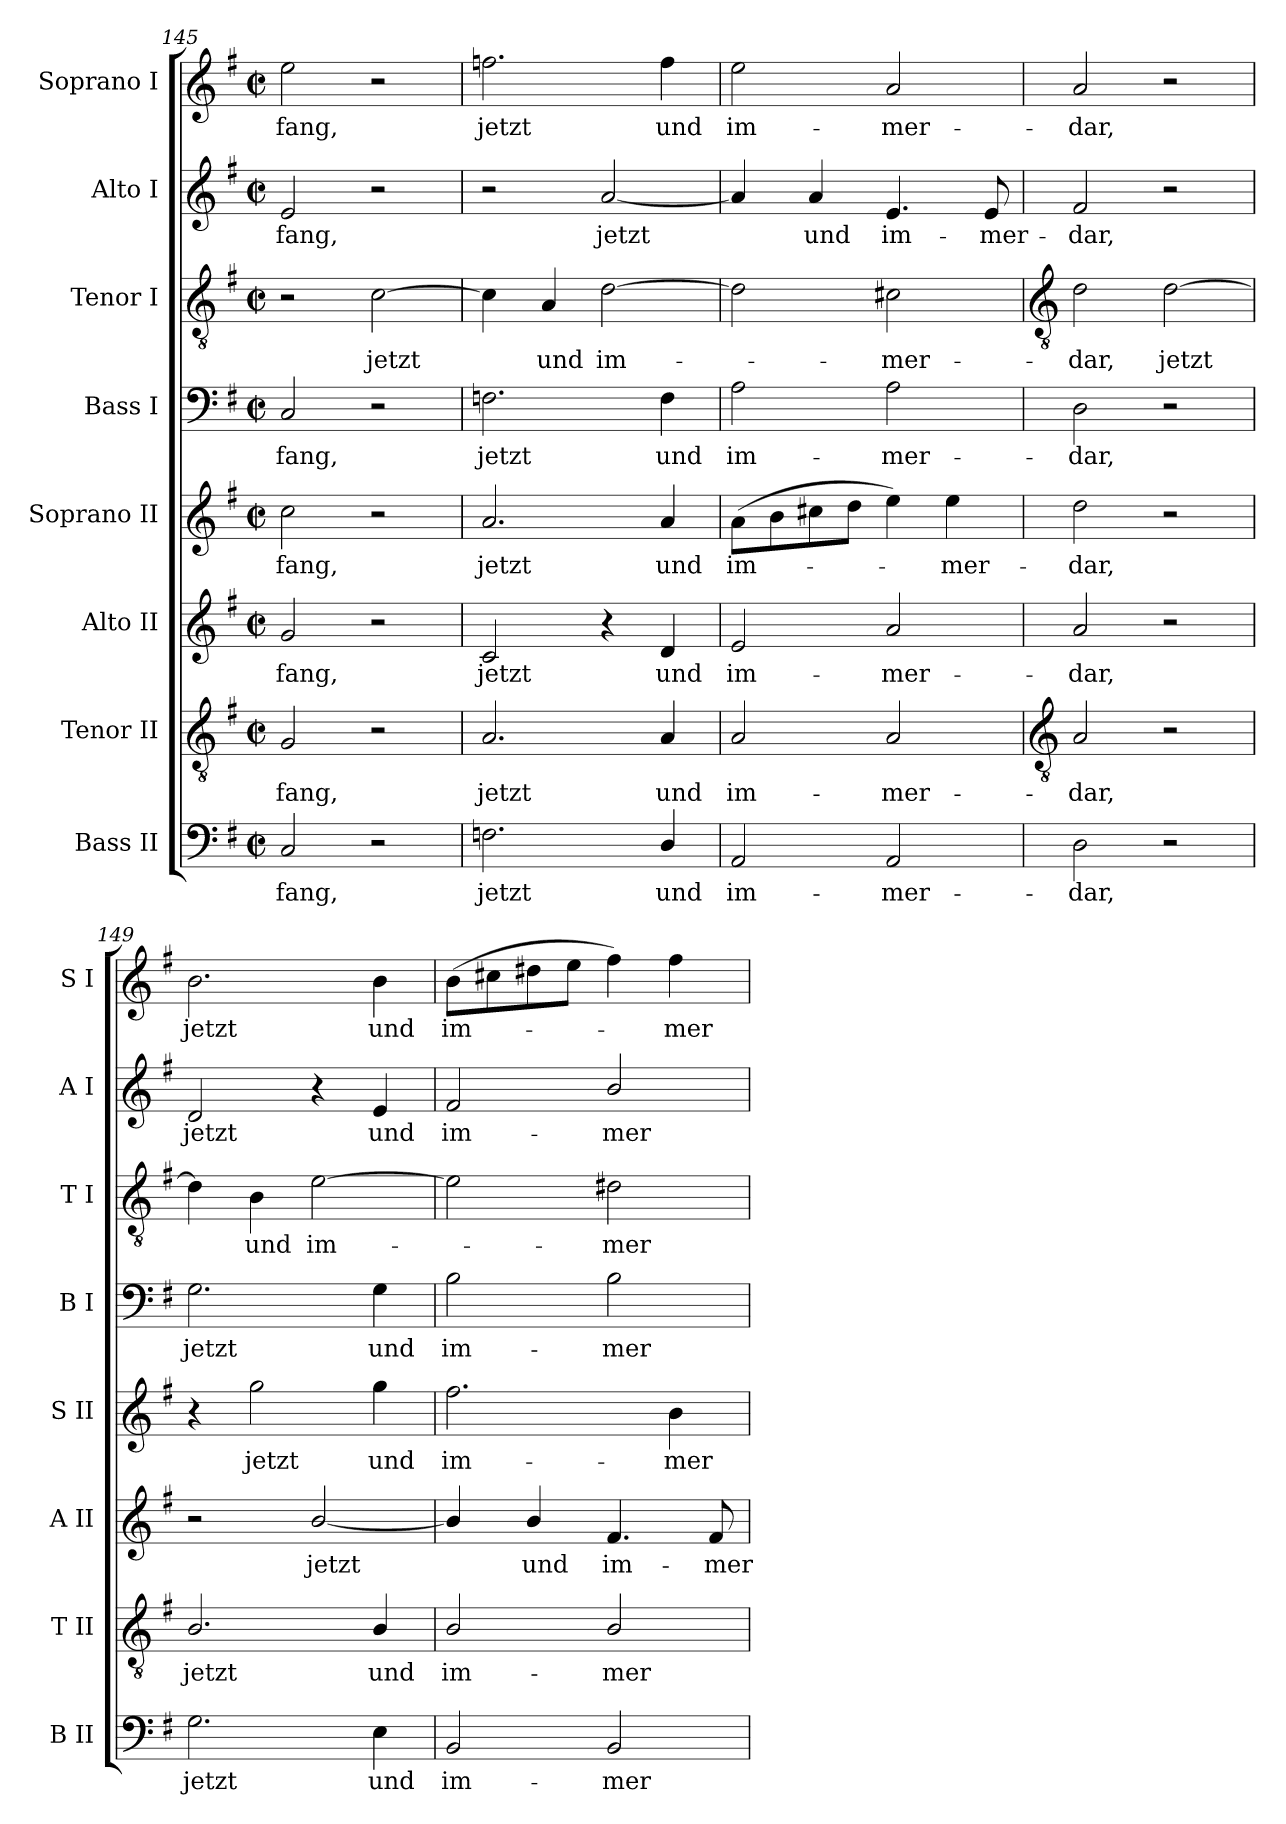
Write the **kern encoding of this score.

**kern	**text	**kern	**text	**kern	**text	**kern	**text	**kern	**text	**kern	**text	**kern	**text	**kern	**text
*part8	*part8	*part7	*part7	*part6	*part6	*part5	*part5	*part4	*part4	*part3	*part3	*part2	*part2	*part1	*part1
*staff8	*staff8	*staff7	*staff7	*staff6	*staff6	*staff5	*staff5	*staff4	*staff4	*staff3	*staff3	*staff2	*staff2	*staff1	*staff1
*I"Bass II	*	*I"Tenor II	*	*I"Alto II	*	*I"Soprano II	*	*I"Bass I	*	*I"Tenor I	*	*I"Alto I	*	*I"Soprano I	*
*I'B II	*	*I'T II	*	*I'A II	*	*I'S II	*	*I'B I	*	*I'T I	*	*I'A I	*	*I'S I	*
*clefF4	*	*clefGv2	*	*clefG2	*	*clefG2	*	*clefF4	*	*clefGv2	*	*clefG2	*	*clefG2	*
*k[f#]	*	*k[f#]	*	*k[f#]	*	*k[f#]	*	*k[f#]	*	*k[f#]	*	*k[f#]	*	*k[f#]	*
*G:	*	*G:	*	*G:	*	*G:	*	*G:	*	*G:	*	*G:	*	*G:	*
*M2/2	*	*M2/2	*	*M2/2	*	*M2/2	*	*M2/2	*	*M2/2	*	*M2/2	*	*M2/2	*
*met(c|)	*	*met(c|)	*	*met(c|)	*	*met(c|)	*	*met(c|)	*	*met(c|)	*	*met(c|)	*	*met(c|)	*
=145	=145	=145	=145	=145	=145	=145	=145	=145	=145	=145	=145	=145	=145	=145	=145
!	!LO:LY:b	!	!LO:LY:b	!	!LO:LY:b	!	!LO:LY:b	!	!LO:LY:b	!	!	!	!LO:LY:b	!	!LO:LY:b
2C	-fang,	2G	-fang,	2g	-fang,	2cc	-fang,	2C	-fang,	2r	.	2e	-fang,	2ee	-fang,
!	!	!	!	!	!	!	!	!	!	!	!LO:LY:b	!	!	!	!
2r	.	2r	.	2r	.	2r	.	2r	.	[2c	jetzt	2r	.	2r	.
=146	=146	=146	=146	=146	=146	=146	=146	=146	=146	=146	=146	=146	=146	=146	=146
!	!LO:LY:b	!	!LO:LY:b	!	!LO:LY:b	!	!LO:LY:b	!	!LO:LY:b	!	!	!	!	!	!LO:LY:b
2.Fn	jetzt	2.A	jetzt	2c	jetzt	2.a	jetzt	2.Fn	jetzt	4c]	.	2r	.	2.ffn	jetzt
!	!	!	!	!	!	!	!	!	!	!	!LO:LY:b	!	!	!	!
.	.	.	.	.	.	.	.	.	.	4A	und	.	.	.	.
!	!	!	!	!	!	!	!	!	!	!	!LO:LY:b	!	!LO:LY:b	!	!
.	.	.	.	4r	.	.	.	.	.	[2d	im-	[2a	jetzt	.	.
!	!LO:LY:b	!	!LO:LY:b	!	!LO:LY:b	!	!LO:LY:b	!	!LO:LY:b	!	!	!	!	!	!LO:LY:b
4D/	und	4A	und	4d	und	4a	und	4F	und	.	.	.	.	4ff	und
=147	=147	=147	=147	=147	=147	=147	=147	=147	=147	=147	=147	=147	=147	=147	=147
!	!LO:LY:b	!	!LO:LY:b	!	!LO:LY:b	!	!LO:LY:b	!	!LO:LY:b	!	!	!	!	!	!LO:LY:b
2AA	im-	2A	im-	2e	im-	(>8aL	im-	2A	im-	2d]	.	4a]	.	2ee	im-
.	.	.	.	.	.	8b	.	.	.	.	.	.	.	.	.
!	!	!	!	!	!	!	!	!	!	!	!	!	!LO:LY:b	!	!
.	.	.	.	.	.	8cc#X	.	.	.	.	.	4a	und	.	.
.	.	.	.	.	.	8ddJ	.	.	.	.	.	.	.	.	.
!	!LO:LY:b	!	!LO:LY:b	!	!LO:LY:b	!	!	!	!LO:LY:b	!	!LO:LY:b	!	!LO:LY:b	!	!LO:LY:b
2AA	-mer-	2A	-mer-	2a	-mer-	4ee)	.	2A	-mer-	2c#X	mer-	4.e	im-	2a	-mer-
!	!	!	!	!	!	!	!LO:LY:b	!	!	!	!	!	!	!	!
.	.	.	.	.	.	4ee	mer-	.	.	.	.	.	.	.	.
!	!	!	!	!	!	!	!	!	!	!	!	!	!LO:LY:b	!	!
.	.	.	.	.	.	.	.	.	.	.	.	8e	-mer-	.	.
!!LO:LB:g=z
=148	=148	=148	=148	=148	=148	=148	=148	=148	=148	=148	=148	=148	=148	=148	=148
*	*	*clefGv2	*	*	*	*	*	*	*	*clefGv2	*	*	*	*	*
!	!LO:LY:b	!	!LO:LY:b	!	!LO:LY:b	!	!LO:LY:b	!	!LO:LY:b	!	!LO:LY:b	!	!LO:LY:b	!	!LO:LY:b
2D	-dar,	2A	-dar,	2a	-dar,	2dd	-dar,	2D	-dar,	2d	-dar,	2f#	-dar,	2a	-dar,
!	!	!	!	!	!	!	!	!	!	!	!LO:LY:b	!	!	!	!
2r	.	2r	.	2r	.	2r	.	2r	.	[2d	jetzt	2r	.	2r	.
=149	=149	=149	=149	=149	=149	=149	=149	=149	=149	=149	=149	=149	=149	=149	=149
!	!LO:LY:b	!	!LO:LY:b	!	!	!	!	!	!LO:LY:b	!	!	!	!LO:LY:b	!	!LO:LY:b
2.G	jetzt	2.B/	jetzt	2r	.	4r	.	2.G	jetzt	4d]	.	2d	jetzt	2.b	jetzt
!	!	!	!	!	!	!	!LO:LY:b	!	!	!	!LO:LY:b	!	!	!	!
.	.	.	.	.	.	2gg	jetzt	.	.	4B	und	.	.	.	.
!	!	!	!	!	!LO:LY:b	!	!	!	!	!	!LO:LY:b	!	!	!	!
.	.	.	.	[2b/	jetzt	.	.	.	.	[2e	im-	4r	.	.	.
!	!LO:LY:b	!	!LO:LY:b	!	!	!	!LO:LY:b	!	!LO:LY:b	!	!	!	!LO:LY:b	!	!LO:LY:b
4E	und	4B/	und	.	.	4gg	und	4G	und	.	.	4e	und	4b	und
=150	=150	=150	=150	=150	=150	=150	=150	=150	=150	=150	=150	=150	=150	=150	=150
!	!LO:LY:b	!	!LO:LY:b	!	!	!	!LO:LY:b	!	!LO:LY:b	!	!	!	!LO:LY:b	!	!LO:LY:b
2BB	im-	2B/	im-	4b/]	.	2.ff#	im-	2B	im-	2e]	.	2f#	im-	(>8bL	im-
.	.	.	.	.	.	.	.	.	.	.	.	.	.	8cc#X	.
!	!	!	!	!	!LO:LY:b	!	!	!	!	!	!	!	!	!	!
.	.	.	.	4b/	und	.	.	.	.	.	.	.	.	8dd#X	.
.	.	.	.	.	.	.	.	.	.	.	.	.	.	8eeJ	.
!	!LO:LY:b	!	!LO:LY:b	!	!LO:LY:b	!	!	!	!LO:LY:b	!	!LO:LY:b	!	!LO:LY:b	!	!
2BB	-mer-	2B/	-mer-	4.f#	im-	.	.	2B	-mer-	2d#X	mer-	2b/	-mer-	4ff#)	.
!	!	!	!	!	!	!	!LO:LY:b	!	!	!	!	!	!	!	!LO:LY:b
.	.	.	.	.	.	4b	-mer-	.	.	.	.	.	.	4ff#	mer-
!	!	!	!	!	!LO:LY:b	!	!	!	!	!	!	!	!	!	!
.	.	.	.	8f#	-mer-	.	.	.	.	.	.	.	.	.	.
=	=	=	=	=	=	=	=	=	=	=	=	=	=	=	=
*-	*-	*-	*-	*-	*-	*-	*-	*-	*-	*-	*-	*-	*-	*-	*-
